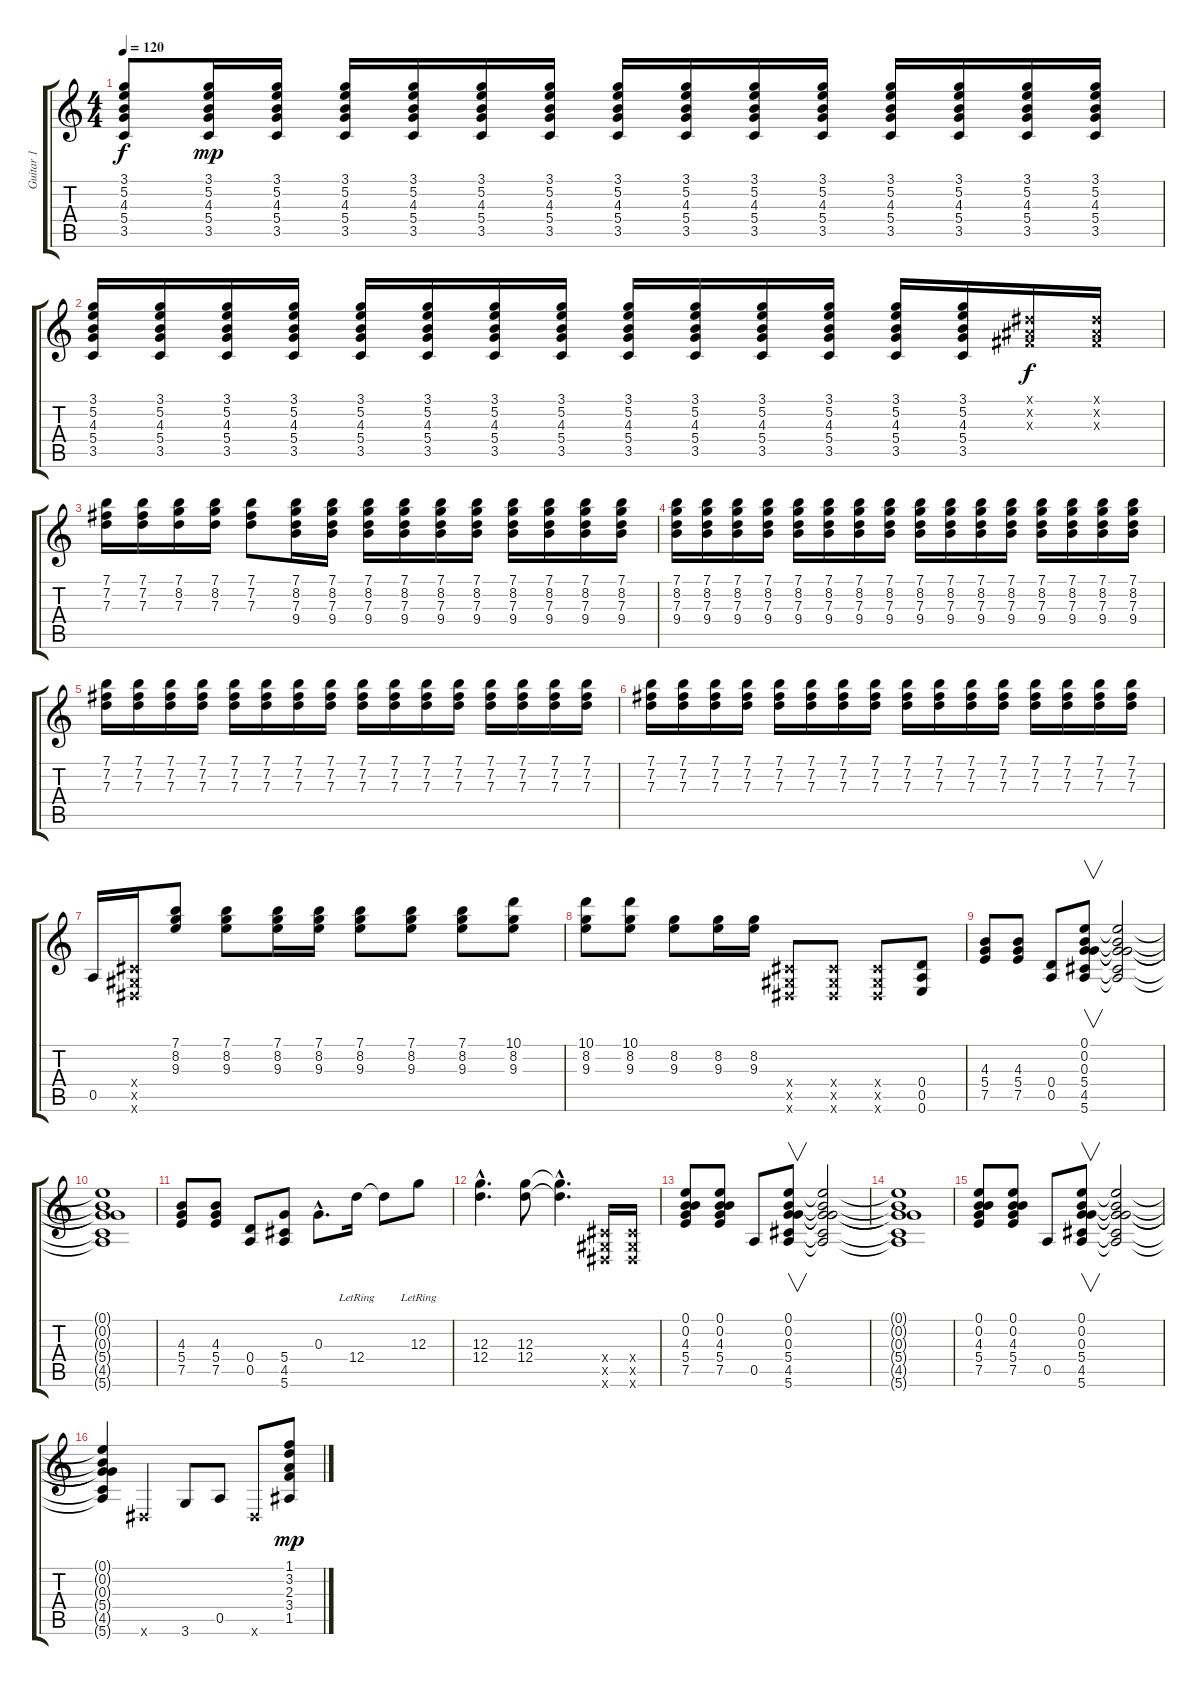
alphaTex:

\track ("Guitar 1" "Guitar 1") {instrument overdrivenguitar}
\staff {score tabs}
\tuning (E4 B3 G3 D3 A2 E2) {hide}
\ts (4 4)
\tempo 120
\clef g2
\ks c
(3.1{t} 5.2{t} 4.3{t} 5.4{t} 3.5{t}).8{dy f} (3.1 5.2 4.3 5.4 3.5).16{dy mp} (3.1 5.2 4.3 5.4 3.5).16 (3.1 5.2 4.3 5.4 3.5).16 (3.1 5.2 4.3 5.4 3.5).16 (3.1 5.2 4.3 5.4 3.5).16 (3.1 5.2 4.3 5.4 3.5).16 (3.1 5.2 4.3 5.4 3.5).16 (3.1 5.2 4.3 5.4 3.5).16 (3.1 5.2 4.3 5.4 3.5).16 (3.1 5.2 4.3 5.4 3.5).16 (3.1 5.2 4.3 5.4 3.5).16 (3.1 5.2 4.3 5.4 3.5).16 (3.1 5.2 4.3 5.4 3.5).16 (3.1 5.2 4.3 5.4 3.5).16 |
(3.1 5.2 4.3 5.4 3.5).16 (3.1 5.2 4.3 5.4 3.5).16 (3.1 5.2 4.3 5.4 3.5).16 (3.1 5.2 4.3 5.4 3.5).16 (3.1 5.2 4.3 5.4 3.5).16 (3.1 5.2 4.3 5.4 3.5).16 (3.1 5.2 4.3 5.4 3.5).16 (3.1 5.2 4.3 5.4 3.5).16 (3.1 5.2 4.3 5.4 3.5).16 (3.1 5.2 4.3 5.4 3.5).16 (3.1 5.2 4.3 5.4 3.5).16 (3.1 5.2 4.3 5.4 3.5).16 (3.1 5.2 4.3 5.4 3.5).16 (3.1 5.2 4.3 5.4 3.5).16 (-1.1{x} -1.2{x} -1.3{x}).16{dy f} (-1.1{x} -1.2{x} -1.3{x}).16 |
(7.1 7.2 7.3).16 (7.1 7.2 7.3).16 (7.1 8.2 7.3).16 (7.1 8.2 7.3).16 (7.1 7.2 7.3).8 (7.1 8.2 7.3 9.4).16 (7.1 8.2 7.3 9.4).16 (7.1 8.2 7.3 9.4).16 (7.1 8.2 7.3 9.4).16 (7.1 8.2 7.3 9.4).16 (7.1 8.2 7.3 9.4).16 (7.1 8.2 7.3 9.4).16 (7.1 8.2 7.3 9.4).16 (7.1 8.2 7.3 9.4).16 (7.1 8.2 7.3 9.4).16 |
(7.1 8.2 7.3 9.4).16 (7.1 8.2 7.3 9.4).16 (7.1 8.2 7.3 9.4).16 (7.1 8.2 7.3 9.4).16 (7.1 8.2 7.3 9.4).16 (7.1 8.2 7.3 9.4).16 (7.1 8.2 7.3 9.4).16 (7.1 8.2 7.3 9.4).16 (7.1 8.2 7.3 9.4).16 (7.1 8.2 7.3 9.4).16 (7.1 8.2 7.3 9.4).16 (7.1 8.2 7.3 9.4).16 (7.1 8.2 7.3 9.4).16 (7.1 8.2 7.3 9.4).16 (7.1 8.2 7.3 9.4).16 (7.1 8.2 7.3 9.4).16 |
(7.1 7.2 7.3).16 (7.1 7.2 7.3).16 (7.1 7.2 7.3).16 (7.1 7.2 7.3).16 (7.1 7.2 7.3).16 (7.1 7.2 7.3).16 (7.1 7.2 7.3).16 (7.1 7.2 7.3).16 (7.1 7.2 7.3).16 (7.1 7.2 7.3).16 (7.1 7.2 7.3).16 (7.1 7.2 7.3).16 (7.1 7.2 7.3).16 (7.1 7.2 7.3).16 (7.1 7.2 7.3).16 (7.1 7.2 7.3).16 |
(7.1 7.2 7.3).16 (7.1 7.2 7.3).16 (7.1 7.2 7.3).16 (7.1 7.2 7.3).16 (7.1 7.2 7.3).16 (7.1 7.2 7.3).16 (7.1 7.2 7.3).16 (7.1 7.2 7.3).16 (7.1 7.2 7.3).16 (7.1 7.2 7.3).16 (7.1 7.2 7.3).16 (7.1 7.2 7.3).16 (7.1 7.2 7.3).16 (7.1 7.2 7.3).16 (7.1 7.2 7.3).16 (7.1 7.2 7.3).16 |
0.5.16 (-1.4{x} -1.5{x} -1.6{x}).16 (7.1 8.2 9.3).8 (7.1 8.2 9.3).8 (7.1 8.2 9.3).16 (7.1 8.2 9.3).16 (7.1 8.2 9.3).8 (7.1 8.2 9.3).8 (7.1 8.2 9.3).8 (10.1 8.2 9.3).8 |
(10.1 8.2 9.3).8 (10.1 8.2 9.3).8 (8.2 9.3).8 (8.2 9.3).16 (8.2 9.3).16 (-1.4{x} -1.5{x} -1.6{x}).8 (-1.4{x} -1.5{x} -1.6{x}).8 (-1.4{x} -1.5{x} -1.6{x}).8 (0.4 0.5 0.6).8 |
(4.3 5.4 7.5).8 (4.3 5.4 7.5).8 (0.4 0.5).8 (0.1 0.2 0.3 5.4 4.5 5.6).8{v} (0.1{t} 0.2{t} 0.3{t} 5.4{t} 4.5{t} 5.6{t}).2 |
(0.1{t} 0.2{t} 0.3{t} 5.4{t} 4.5{t} 5.6{t}).1 |
(4.3 5.4 7.5).8 (4.3 5.4 7.5).8 (0.4 0.5).8 (5.4 4.5 5.6).8 0.3{hac}.8{d} 12.4{lr}.16{instrument guitarharmonics} 12.4{t}.8 12.3{lr}.8 |
(12.3{hac} 12.4{hac}).4{d} (12.3 12.4).8 (12.3{hac t} 12.4{hac t}).4{d instrument overdrivenguitar} (-1.4{x} -1.5{x} -1.6{x}).16 (-1.4{x} -1.5{x} -1.6{x}).16 |
(0.1 0.2 4.3 5.4 7.5).8 (0.1 0.2 4.3 5.4 7.5).8 0.5.8 (0.1 0.2 0.3 5.4 4.5 5.6).8{v} (0.1{t} 0.2{t} 0.3{t} 5.4{t} 4.5{t} 5.6{t}).2 |
(0.1{t} 0.2{t} 0.3{t} 5.4{t} 4.5{t} 5.6{t}).1 |
(0.1 0.2 4.3 5.4 7.5).8 (0.1 0.2 4.3 5.4 7.5).8 0.5.8 (0.1 0.2 0.3 5.4 4.5 5.6).8{v} (0.1{t} 0.2{t} 0.3{t} 5.4{t} 4.5{t} 5.6{t}).2 |
(0.1{t} 0.2{t} 0.3{t} 5.4{t} 4.5{t} 5.6{t}).4 -1.6{x}.4 3.6.8 0.5.8 -1.6{x}.8 (1.1 3.2 2.3 3.4 1.5).8{dy mp}
